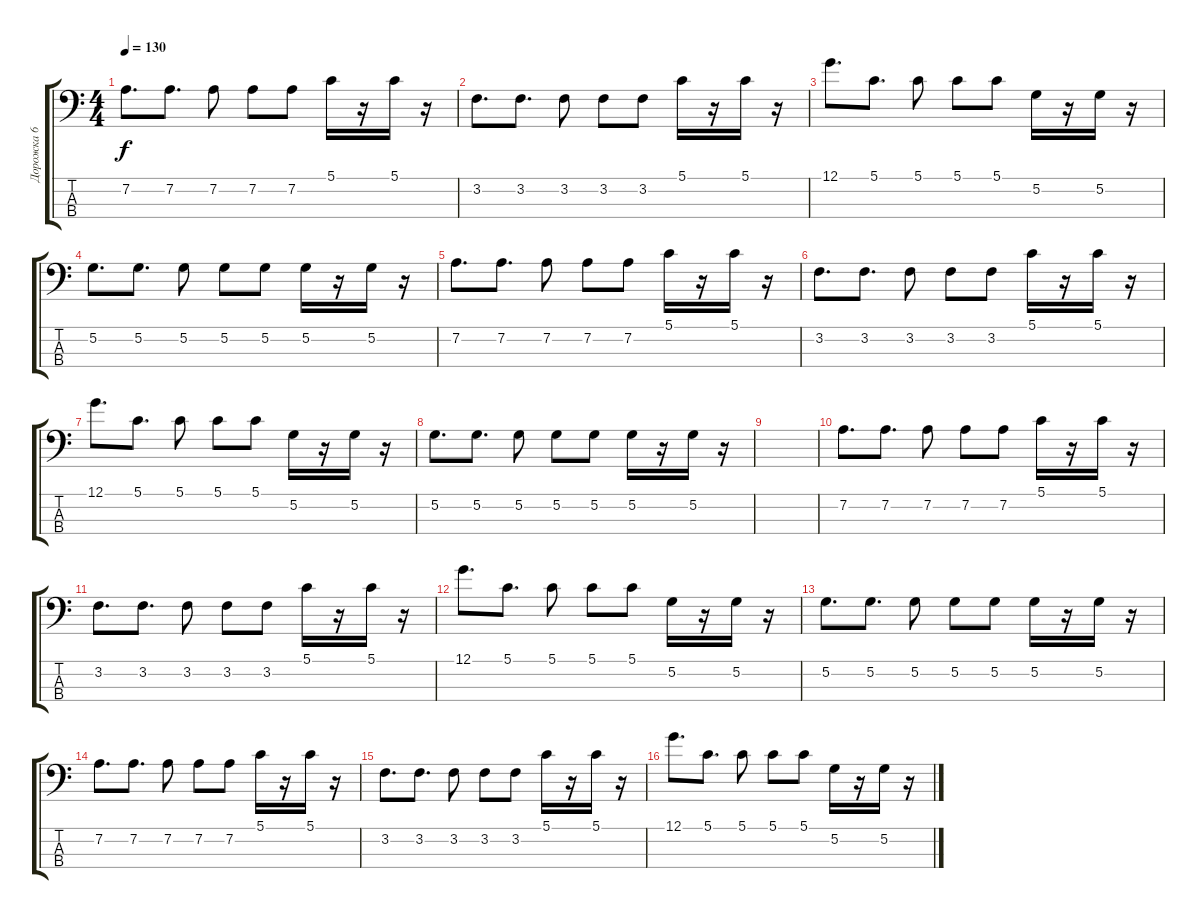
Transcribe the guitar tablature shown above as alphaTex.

\track ("Дорожка 6" "Дорожка 6") {instrument electricbassfinger}
\staff {score tabs}
\tuning (G2 D2 A1 E1) {hide}
\ts (4 4)
\tempo 130
\clef f4
\ks c
7.2.8{d dy f} 7.2.8{d} 7.2.8 7.2.8 7.2.8 5.1.16 r.16 5.1.16 r.16 |
3.2.8{d} 3.2.8{d} 3.2.8 3.2.8 3.2.8 5.1.16 r.16 5.1.16 r.16 |
12.1.8{d} 5.1.8{d} 5.1.8 5.1.8 5.1.8 5.2.16 r.16 5.2.16 r.16 |
5.2.8{d} 5.2.8{d} 5.2.8 5.2.8 5.2.8 5.2.16 r.16 5.2.16 r.16 |
7.2.8{d} 7.2.8{d} 7.2.8 7.2.8 7.2.8 5.1.16 r.16 5.1.16 r.16 |
3.2.8{d} 3.2.8{d} 3.2.8 3.2.8 3.2.8 5.1.16 r.16 5.1.16 r.16 |
12.1.8{d} 5.1.8{d} 5.1.8 5.1.8 5.1.8 5.2.16 r.16 5.2.16 r.16 |
5.2.8{d} 5.2.8{d} 5.2.8 5.2.8 5.2.8 5.2.16 r.16 5.2.16 r.16 |
|
7.2.8{d} 7.2.8{d} 7.2.8 7.2.8 7.2.8 5.1.16 r.16 5.1.16 r.16 |
3.2.8{d} 3.2.8{d} 3.2.8 3.2.8 3.2.8 5.1.16 r.16 5.1.16 r.16 |
12.1.8{d} 5.1.8{d} 5.1.8 5.1.8 5.1.8 5.2.16 r.16 5.2.16 r.16 |
5.2.8{d} 5.2.8{d} 5.2.8 5.2.8 5.2.8 5.2.16 r.16 5.2.16 r.16 |
7.2.8{d} 7.2.8{d} 7.2.8 7.2.8 7.2.8 5.1.16 r.16 5.1.16 r.16 |
3.2.8{d} 3.2.8{d} 3.2.8 3.2.8 3.2.8 5.1.16 r.16 5.1.16 r.16 |
12.1.8{d} 5.1.8{d} 5.1.8 5.1.8 5.1.8 5.2.16 r.16 5.2.16 r.16
